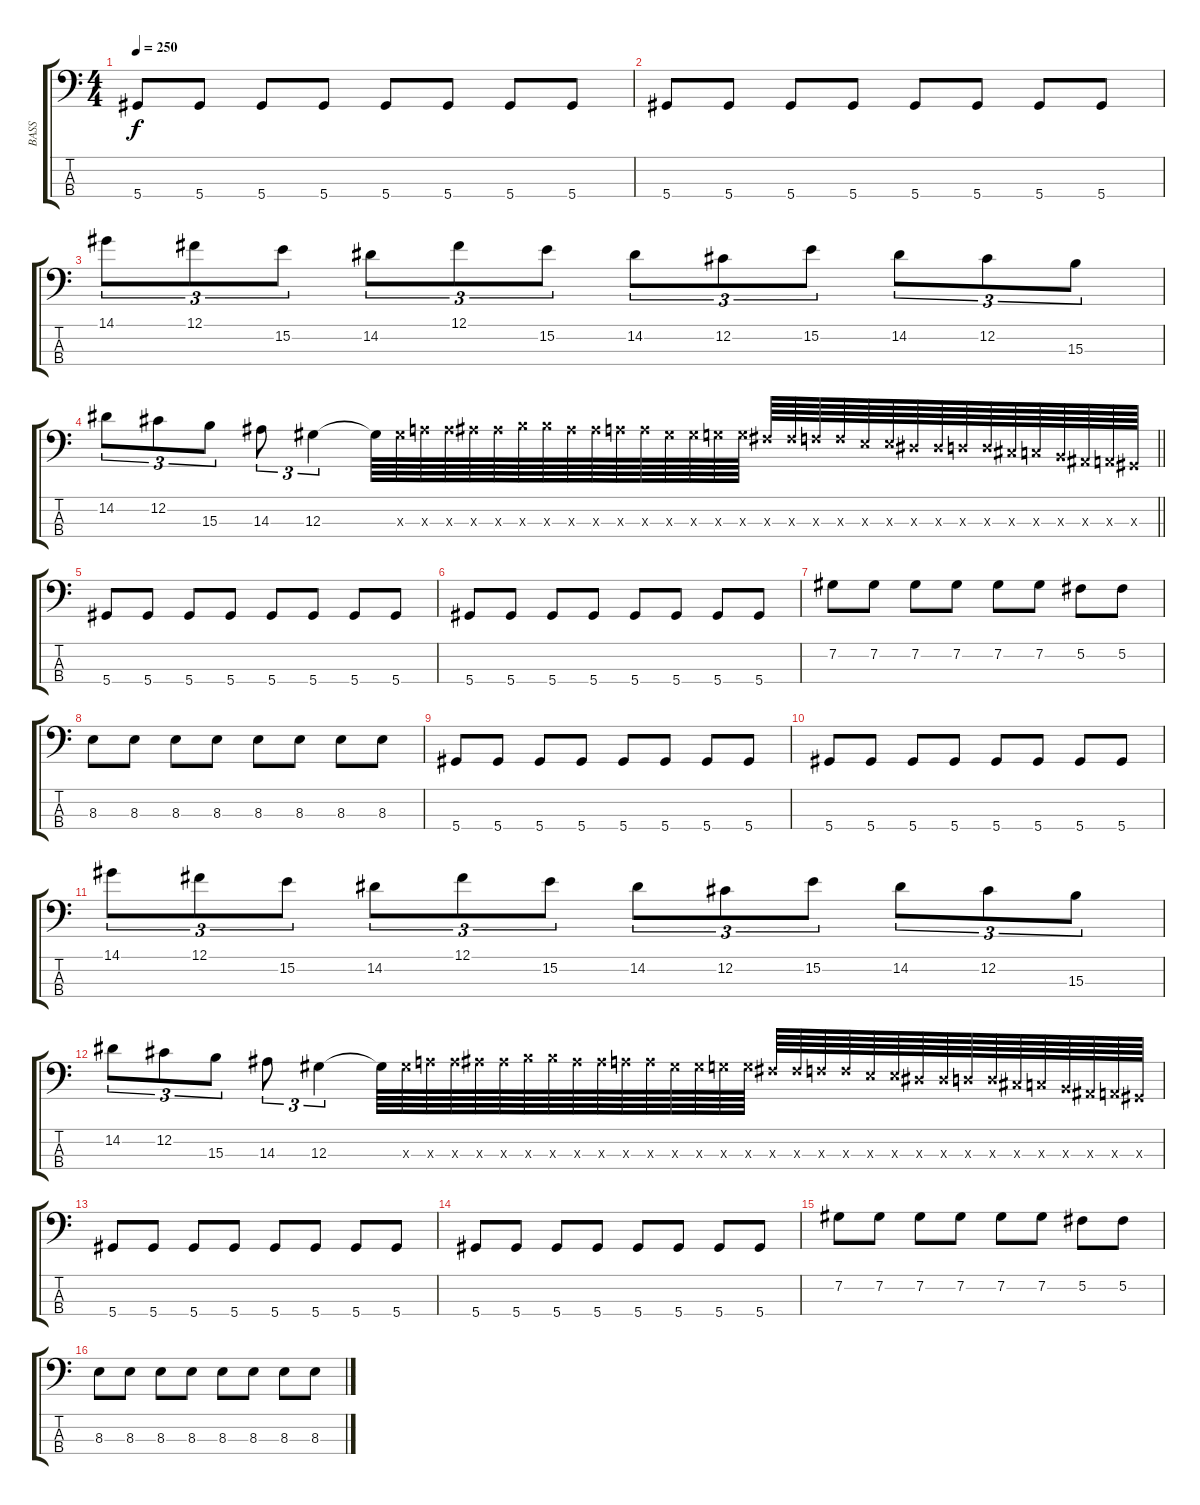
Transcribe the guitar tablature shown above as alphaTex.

\track ("BASS" "BASS") {instrument electricbassfinger}
\staff {score tabs}
\tuning (Gb2 Db2 Ab1 Eb1) {hide}
\ts (4 4)
\tempo 250
\clef f4
\ks aminor
5.4.8{dy f} 5.4.8 5.4.8 5.4.8 5.4.8 5.4.8 5.4.8 5.4.8 |
5.4.8 5.4.8 5.4.8 5.4.8 5.4.8 5.4.8 5.4.8 5.4.8 |
14.1.8{tu (3 2)} 12.1.8{tu (3 2)} 15.2.8{tu (3 2)} 14.2.8{tu (3 2)} 12.1.8{tu (3 2)} 15.2.8{tu (3 2)} 14.2.8{tu (3 2)} 12.2.8{tu (3 2)} 15.2.8{tu (3 2)} 14.2.8{tu (3 2)} 12.2.8{tu (3 2)} 15.3.8{tu (3 2)} |
\barLineRight lightlight
14.2.8{tu (3 2)} 12.2.8{tu (3 2)} 15.3.8{tu (3 2)} 14.3.8{tu (3 2)} 12.3.4{tu (3 2)} 12.3{t}.64 12.3{x}.64 13.3{x}.64 13.3{x}.64 14.3{x}.64 14.3{x}.64 15.3{x}.64 15.3{x}.64 14.3{x}.64 14.3{x}.64 13.3{x}.64 13.3{x}.64 12.3{x}.64 12.3{x}.64 11.3{x}.64 11.3{x}.64 10.3{x}.64 10.3{x}.64 9.3{x}.64 9.3{x}.64 8.3{x}.64 8.3{x}.64 7.3{x}.64 7.3{x}.64 6.3{x}.64 6.3{x}.64 5.3{x}.64 4.3{x}.64 3.3{x}.64 2.3{x}.64 1.3{x}.64 0.3{x}.64 |
5.4.8 5.4.8 5.4.8 5.4.8 5.4.8 5.4.8 5.4.8 5.4.8 |
5.4.8 5.4.8 5.4.8 5.4.8 5.4.8 5.4.8 5.4.8 5.4.8 |
7.2.8 7.2.8 7.2.8 7.2.8 7.2.8 7.2.8 5.2.8 5.2.8 |
8.3.8 8.3.8 8.3.8 8.3.8 8.3.8 8.3.8 8.3.8 8.3.8 |
5.4.8 5.4.8 5.4.8 5.4.8 5.4.8 5.4.8 5.4.8 5.4.8 |
5.4.8 5.4.8 5.4.8 5.4.8 5.4.8 5.4.8 5.4.8 5.4.8 |
14.1.8{tu (3 2)} 12.1.8{tu (3 2)} 15.2.8{tu (3 2)} 14.2.8{tu (3 2)} 12.1.8{tu (3 2)} 15.2.8{tu (3 2)} 14.2.8{tu (3 2)} 12.2.8{tu (3 2)} 15.2.8{tu (3 2)} 14.2.8{tu (3 2)} 12.2.8{tu (3 2)} 15.3.8{tu (3 2)} |
14.2.8{tu (3 2)} 12.2.8{tu (3 2)} 15.3.8{tu (3 2)} 14.3.8{tu (3 2)} 12.3.4{tu (3 2)} 12.3{t}.64 12.3{x}.64 13.3{x}.64 13.3{x}.64 14.3{x}.64 14.3{x}.64 15.3{x}.64 15.3{x}.64 14.3{x}.64 14.3{x}.64 13.3{x}.64 13.3{x}.64 12.3{x}.64 12.3{x}.64 11.3{x}.64 11.3{x}.64 10.3{x}.64 10.3{x}.64 9.3{x}.64 9.3{x}.64 8.3{x}.64 8.3{x}.64 7.3{x}.64 7.3{x}.64 6.3{x}.64 6.3{x}.64 5.3{x}.64 4.3{x}.64 3.3{x}.64 2.3{x}.64 1.3{x}.64 0.3{x}.64 |
5.4.8 5.4.8 5.4.8 5.4.8 5.4.8 5.4.8 5.4.8 5.4.8 |
5.4.8 5.4.8 5.4.8 5.4.8 5.4.8 5.4.8 5.4.8 5.4.8 |
7.2.8 7.2.8 7.2.8 7.2.8 7.2.8 7.2.8 5.2.8 5.2.8 |
8.3.8 8.3.8 8.3.8 8.3.8 8.3.8 8.3.8 8.3.8 8.3.8
